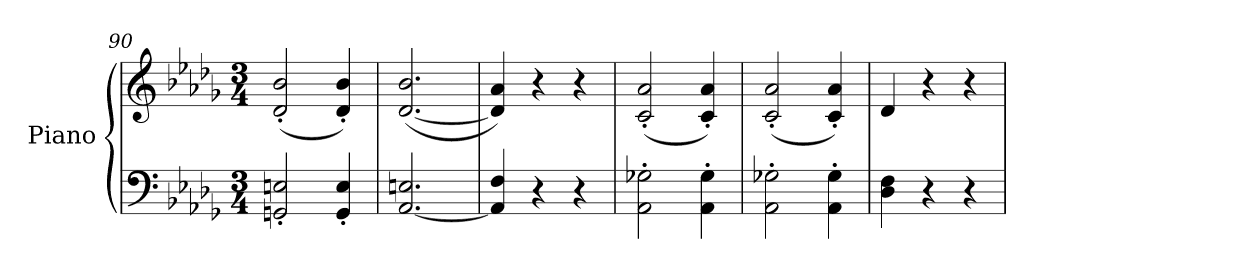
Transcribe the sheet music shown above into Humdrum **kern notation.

**kern	**kern
*part1	*part1
*staff2	*staff1
*I"Piano	*
*I'Pno	*
*clefF4	*clefG2
*k[b-e-a-d-g-]	*k[b-e-a-d-g-]
*D-:	*D-:
*M3/4	*M3/4
=90	=90
2GGn/' 2En/'	(<2d-/' 2b-/'
4GG/' 4E/'	4d-/' 4b-/')
=91	=91
[2.AA-/ 2.En/	(>[2.d-/ 2.b-/
=92	=92
4AA-/] 4F/	4d-/] 4a-/)
4r	4r
4r	4r
=93	=93
2AA-\' 2G-X\'	(<2c/' 2a-/'
4AA-\' 4G-\'	4c/' 4a-/')
=94	=94
2AA-\' 2G-X\'	(<2c/' 2a-/'
4AA-\' 4G-\'	4c/' 4a-/')
=95	=95
4D-\ 4F\	4d-/
4r	4r
4r	4r
=	=
*-	*-
